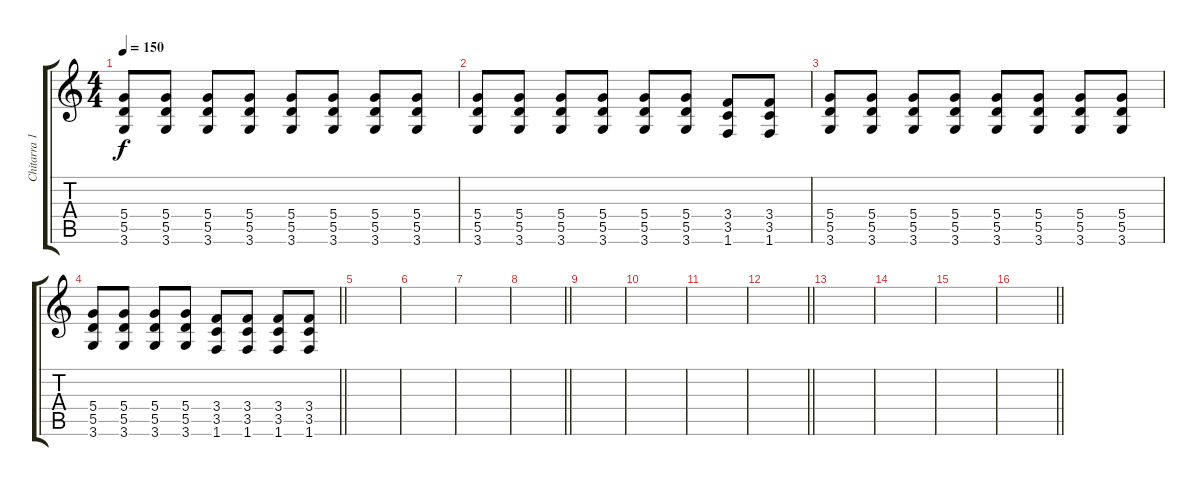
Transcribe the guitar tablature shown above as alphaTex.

\track ("Chitarra 1" "Chitarra 1") {instrument acousticguitarsteel}
\staff {score tabs}
\tuning (E4 B3 G3 D3 A2 E2) {hide}
\ts (4 4)
\tempo 150
\clef g2
\ks c
(5.4 5.5 3.6).8{dy f} (5.4 5.5 3.6).8 (5.4 5.5 3.6).8 (5.4 5.5 3.6).8 (5.4 5.5 3.6).8 (5.4 5.5 3.6).8 (5.4 5.5 3.6).8 (5.4 5.5 3.6).8 |
(5.4 5.5 3.6).8 (5.4 5.5 3.6).8 (5.4 5.5 3.6).8 (5.4 5.5 3.6).8 (5.4 5.5 3.6).8 (5.4 5.5 3.6).8 (3.4 3.5 1.6).8 (3.4 3.5 1.6).8 |
(5.4 5.5 3.6).8 (5.4 5.5 3.6).8 (5.4 5.5 3.6).8 (5.4 5.5 3.6).8 (5.4 5.5 3.6).8 (5.4 5.5 3.6).8 (5.4 5.5 3.6).8 (5.4 5.5 3.6).8 |
\barLineRight lightlight
(5.4 5.5 3.6).8 (5.4 5.5 3.6).8 (5.4 5.5 3.6).8 (5.4 5.5 3.6).8 (3.4 3.5 1.6).8 (3.4 3.5 1.6).8 (3.4 3.5 1.6).8 (3.4 3.5 1.6).8 |
|
|
|
\barLineRight lightlight
|
|
|
|
\barLineRight lightlight
|
|
|
|
\barLineRight lightlight
